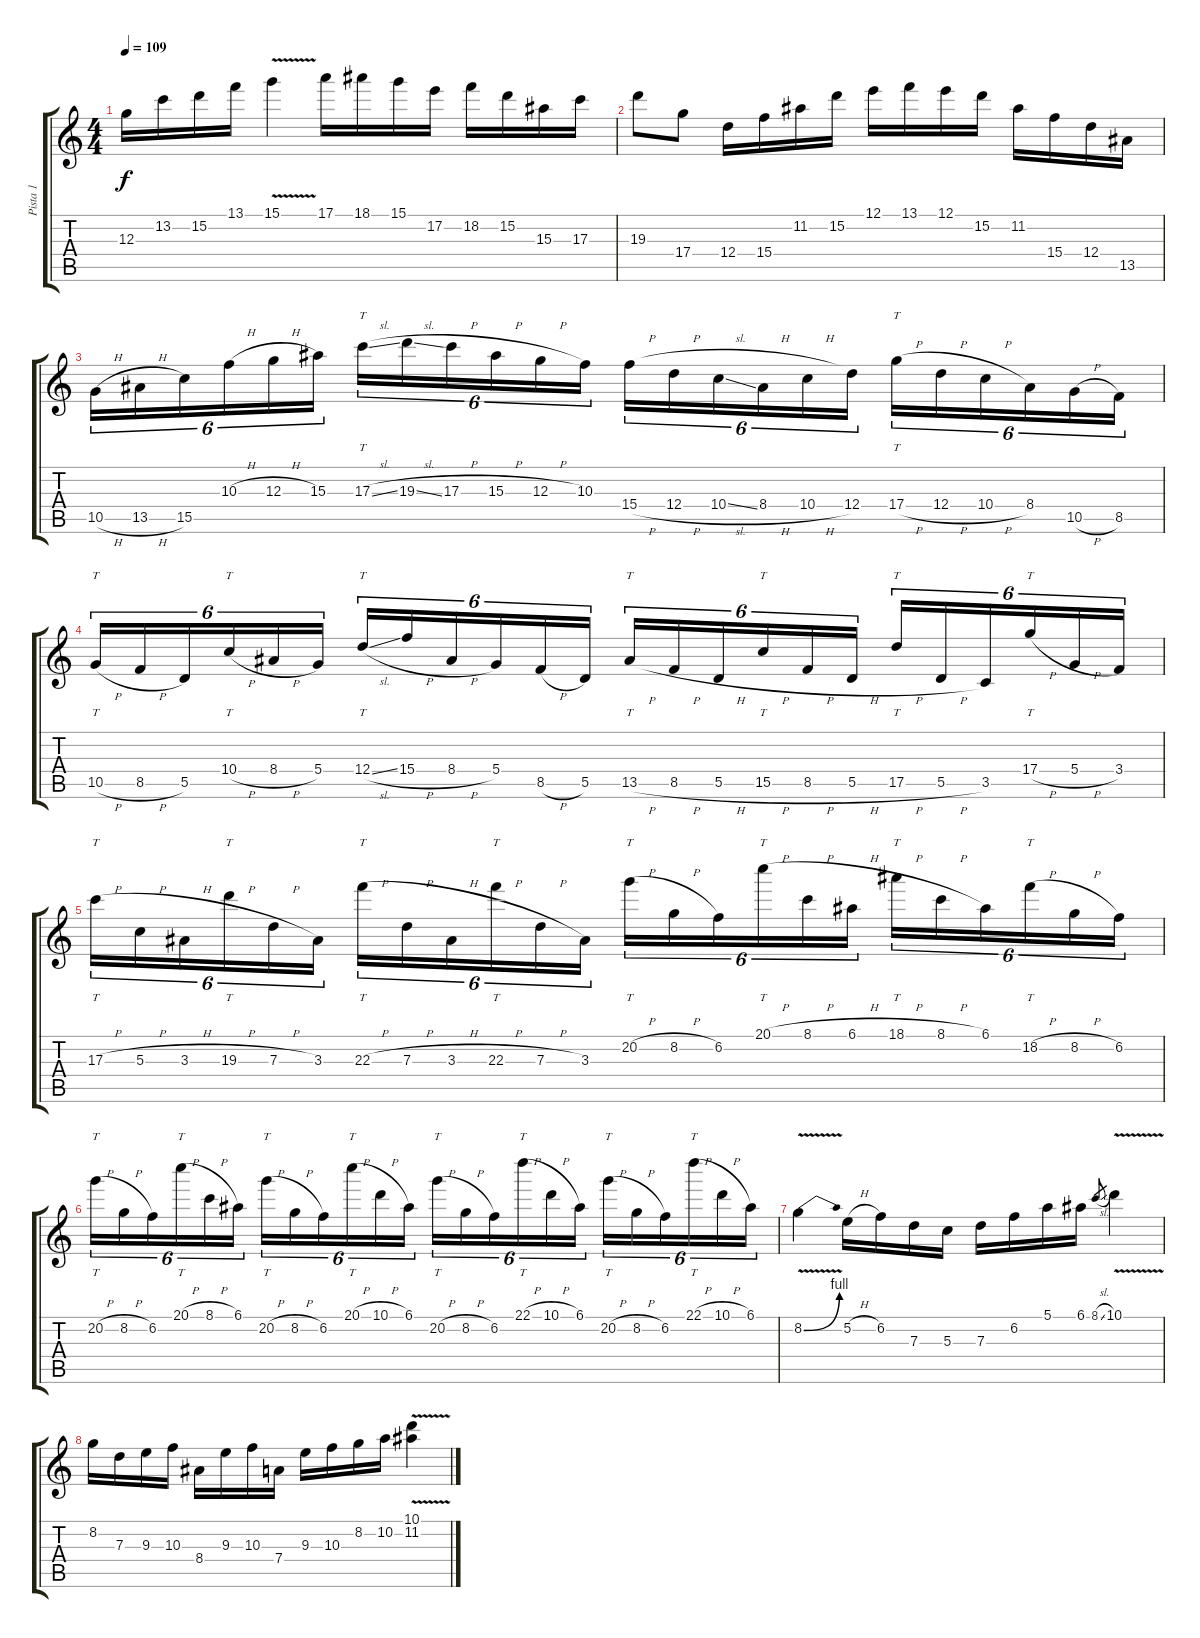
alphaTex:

\track ("Pista 1" "Pista 1") {instrument distortionguitar}
\staff {score tabs}
\tuning (E4 B3 G3 D3 A2 E2) {hide}
\ts (4 4)
\tempo 109
\clef g2
\ks c
12.3.16{dy f} 13.2.16 15.2.16 13.1.16 15.1{v}.4 17.1.16 18.1.16 15.1.16 17.2.16 18.2.16 15.2.16 15.3.16 17.3.16 |
19.3.8 17.4.8 12.4.16 15.4.16 11.2.16 15.2.16 12.1.16 13.1.16 12.1.16 15.2.16 11.2.16 15.4.16 12.4.16 13.5.16 |
10.5{h}.16{tu (6 4)} 13.5{h}.16{tu (6 4)} 15.5.16{tu (6 4)} 10.3{h}.16{tu (6 4)} 12.3{h}.16{tu (6 4)} 15.3.16{tu (6 4)} 17.3{sl}.16{tt tu (6 4)} 19.3{sl}.16{tu (6 4)} 17.3{h}.16{tu (6 4)} 15.3{h}.16{tu (6 4)} 12.3{h}.16{tu (6 4)} 10.3.16{tu (6 4)} 15.4{h}.16{tu (6 4)} 12.4{h}.16{tu (6 4)} 10.4{sl}.16{tu (6 4)} 8.4{h}.16{tu (6 4)} 10.4{h}.16{tu (6 4)} 12.4.16{tu (6 4)} 17.4{h}.16{tt tu (6 4)} 12.4{h}.16{tu (6 4)} 10.4{h}.16{tu (6 4)} 8.4.16{tu (6 4)} 10.5{h}.16{tu (6 4)} 8.5.16{tu (6 4)} |
10.5{h}.16{tt tu (6 4)} 8.5{h}.16{tu (6 4)} 5.5.16{tu (6 4)} 10.4{h}.16{tt tu (6 4)} 8.4{h}.16{tu (6 4)} 5.4.16{tu (6 4)} 12.4{sl}.16{tt tu (6 4)} 15.4{h}.16{tu (6 4)} 8.4{h}.16{tu (6 4)} 5.4.16{tu (6 4)} 8.5{h}.16{tu (6 4)} 5.5.16{tu (6 4)} 13.5{h}.16{tt tu (6 4)} 8.5{h}.16{tu (6 4)} 5.5{h}.16{tu (6 4)} 15.5{h}.16{tt tu (6 4)} 8.5{h}.16{tu (6 4)} 5.5{h}.16{tu (6 4)} 17.5{h}.16{tt tu (6 4)} 5.5{h}.16{tu (6 4)} 3.5.16{tu (6 4)} 17.4{h}.16{tt tu (6 4)} 5.4{h}.16{tu (6 4)} 3.4.16{tu (6 4)} |
17.3{h}.16{tt tu (6 4)} 5.3{h}.16{tu (6 4)} 3.3{h}.16{tu (6 4)} 19.3{h}.16{tt tu (6 4)} 7.3{h}.16{tu (6 4)} 3.3.16{tu (6 4)} 22.3{h}.16{tt tu (6 4)} 7.3{h}.16{tu (6 4)} 3.3{h}.16{tu (6 4)} 22.3{h}.16{tt tu (6 4)} 7.3{h}.16{tu (6 4)} 3.3.16{tu (6 4)} 20.2{h}.16{tt tu (6 4)} 8.2{h}.16{tu (6 4)} 6.2.16{tu (6 4)} 20.1{h}.16{tt tu (6 4)} 8.1{h}.16{tu (6 4)} 6.1{h}.16{tu (6 4)} 18.1{h}.16{tt tu (6 4)} 8.1{h}.16{tu (6 4)} 6.1.16{tu (6 4)} 18.2{h}.16{tt tu (6 4)} 8.2{h}.16{tu (6 4)} 6.2.16{tu (6 4)} |
20.2{h}.16{tt tu (6 4)} 8.2{h}.16{tu (6 4)} 6.2.16{tu (6 4)} 20.1{h}.16{tt tu (6 4)} 8.1{h}.16{tu (6 4)} 6.1.16{tu (6 4)} 20.2{h}.16{tt tu (6 4)} 8.2{h}.16{tu (6 4)} 6.2.16{tu (6 4)} 20.1{h}.16{tt tu (6 4)} 10.1{h}.16{tu (6 4)} 6.1.16{tu (6 4)} 20.2{h}.16{tt tu (6 4)} 8.2{h}.16{tu (6 4)} 6.2.16{tu (6 4)} 22.1{h}.16{tt tu (6 4)} 10.1{h}.16{tu (6 4)} 6.1.16{tu (6 4)} 20.2{h}.16{tt tu (6 4)} 8.2{h}.16{tu (6 4)} 6.2.16{tu (6 4)} 22.1{h}.16{tt tu (6 4)} 10.1{h}.16{tu (6 4)} 6.1.16{tu (6 4)} |
8.2{be (bend 0 0 60 4) v}.4 5.2{h}.16 6.2.16 7.3.16 5.3.16 7.3.16 6.2.16 5.1.16 6.1.16 8.1{sl}.8{gr} 10.1{v}.4 |
8.2.16 7.3.16 9.3.16 10.3.16 8.4.16 9.3.16 10.3.16 7.4.16 9.3.16 10.3.16 8.2.16 10.2.16 (10.1{v} 11.2).4
